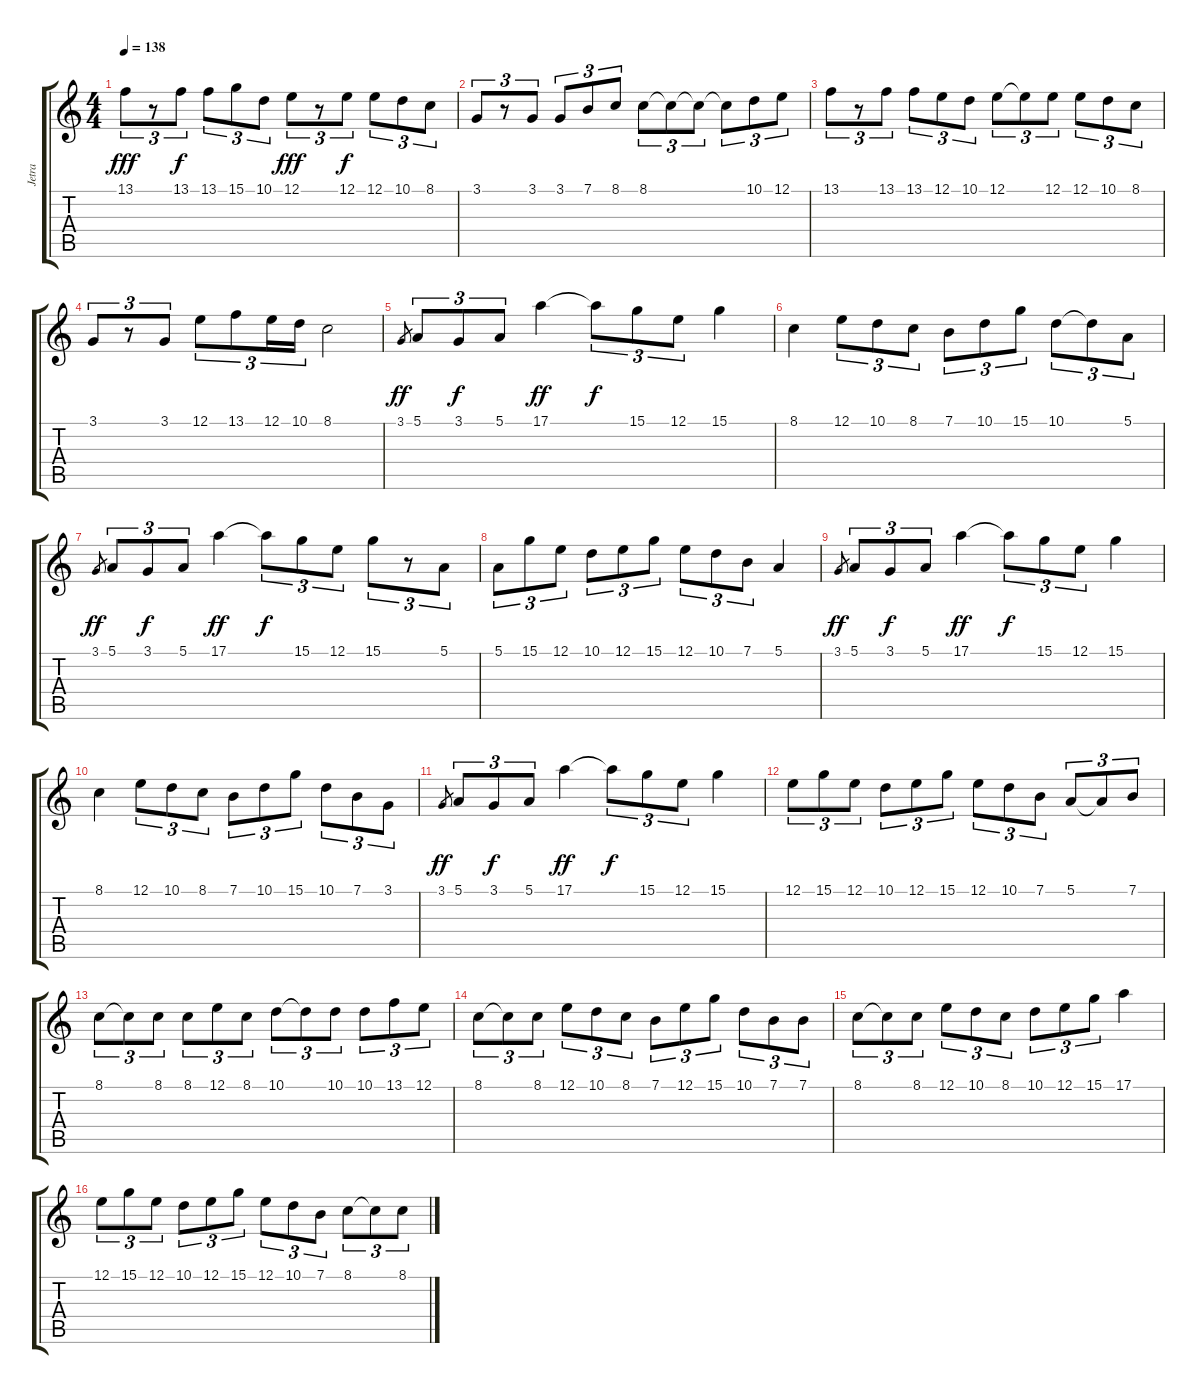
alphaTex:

\track ("Jetra" "Jetra") {instrument flute}
\staff {score tabs}
\tuning (E4 B3 G3 D3 A2 E2) {hide}
\ts (4 4)
\tempo 138
\clef g2
\ks c
13.1.8{tu (3 2) dy fff} r.8{tu (3 2)} 13.1.8{tu (3 2) dy f} 13.1.8{tu (3 2)} 15.1.8{tu (3 2)} 10.1.8{tu (3 2)} 12.1.8{tu (3 2) dy fff} r.8{tu (3 2)} 12.1.8{tu (3 2) dy f} 12.1.8{tu (3 2)} 10.1.8{tu (3 2)} 8.1.8{tu (3 2)} |
3.1.8{tu (3 2)} r.8{tu (3 2)} 3.1.8{tu (3 2)} 3.1.8{tu (3 2)} 7.1.8{tu (3 2)} 8.1.8{tu (3 2)} 8.1.8{tu (3 2)} 8.1{t}.8{tu (3 2)} 8.1{t}.8{tu (3 2)} 8.1{t}.8{tu (3 2)} 10.1.8{tu (3 2)} 12.1.8{tu (3 2)} |
13.1.8{tu (3 2)} r.8{tu (3 2)} 13.1.8{tu (3 2)} 13.1.8{tu (3 2)} 12.1.8{tu (3 2)} 10.1.8{tu (3 2)} 12.1.8{tu (3 2)} 12.1{t}.8{tu (3 2)} 12.1.8{tu (3 2)} 12.1.8{tu (3 2)} 10.1.8{tu (3 2)} 8.1.8{tu (3 2)} |
3.1.8{tu (3 2)} r.8{tu (3 2)} 3.1.8{tu (3 2)} 12.1.8{tu (3 2)} 13.1.8{tu (3 2)} 12.1.16{tu (3 2)} 10.1.16{tu (3 2)} 8.1.2 |
\section ("" "")
3.1.8{gr dy ff} 5.1.8{tu (3 2)} 3.1.8{tu (3 2) dy f} 5.1.8{tu (3 2)} 17.1.4{dy ff} 17.1{t}.8{tu (3 2) dy f} 15.1.8{tu (3 2)} 12.1.8{tu (3 2)} 15.1.4 |
8.1.4 12.1.8{tu (3 2)} 10.1.8{tu (3 2)} 8.1.8{tu (3 2)} 7.1.8{tu (3 2)} 10.1.8{tu (3 2)} 15.1.8{tu (3 2)} 10.1.8{tu (3 2)} 10.1{t}.8{tu (3 2)} 5.1.8{tu (3 2)} |
3.1.8{gr dy ff} 5.1.8{tu (3 2)} 3.1.8{tu (3 2) dy f} 5.1.8{tu (3 2)} 17.1.4{dy ff} 17.1{t}.8{tu (3 2) dy f} 15.1.8{tu (3 2)} 12.1.8{tu (3 2)} 15.1.8{tu (3 2)} r.8{tu (3 2)} 5.1.8{tu (3 2)} |
5.1.8{tu (3 2)} 15.1.8{tu (3 2)} 12.1.8{tu (3 2)} 10.1.8{tu (3 2)} 12.1.8{tu (3 2)} 15.1.8{tu (3 2)} 12.1.8{tu (3 2)} 10.1.8{tu (3 2)} 7.1.8{tu (3 2)} 5.1.4 |
3.1.8{gr dy ff} 5.1.8{tu (3 2)} 3.1.8{tu (3 2) dy f} 5.1.8{tu (3 2)} 17.1.4{dy ff} 17.1{t}.8{tu (3 2) dy f} 15.1.8{tu (3 2)} 12.1.8{tu (3 2)} 15.1.4 |
8.1.4 12.1.8{tu (3 2)} 10.1.8{tu (3 2)} 8.1.8{tu (3 2)} 7.1.8{tu (3 2)} 10.1.8{tu (3 2)} 15.1.8{tu (3 2)} 10.1.8{tu (3 2)} 7.1.8{tu (3 2)} 3.1.8{tu (3 2)} |
3.1.8{gr dy ff} 5.1.8{tu (3 2)} 3.1.8{tu (3 2) dy f} 5.1.8{tu (3 2)} 17.1.4{dy ff} 17.1{t}.8{tu (3 2) dy f} 15.1.8{tu (3 2)} 12.1.8{tu (3 2)} 15.1.4 |
12.1.8{tu (3 2)} 15.1.8{tu (3 2)} 12.1.8{tu (3 2)} 10.1.8{tu (3 2)} 12.1.8{tu (3 2)} 15.1.8{tu (3 2)} 12.1.8{tu (3 2)} 10.1.8{tu (3 2)} 7.1.8{tu (3 2)} 5.1.8{tu (3 2)} 5.1{t}.8{tu (3 2)} 7.1.8{tu (3 2)} |
8.1.8{tu (3 2)} 8.1{t}.8{tu (3 2)} 8.1.8{tu (3 2)} 8.1.8{tu (3 2)} 12.1.8{tu (3 2)} 8.1.8{tu (3 2)} 10.1.8{tu (3 2)} 10.1{t}.8{tu (3 2)} 10.1.8{tu (3 2)} 10.1.8{tu (3 2)} 13.1.8{tu (3 2)} 12.1.8{tu (3 2)} |
8.1.8{tu (3 2)} 8.1{t}.8{tu (3 2)} 8.1.8{tu (3 2)} 12.1.8{tu (3 2)} 10.1.8{tu (3 2)} 8.1.8{tu (3 2)} 7.1.8{tu (3 2)} 12.1.8{tu (3 2)} 15.1.8{tu (3 2)} 10.1.8{tu (3 2)} 7.1.8{tu (3 2)} 7.1.8{tu (3 2)} |
8.1.8{tu (3 2)} 8.1{t}.8{tu (3 2)} 8.1.8{tu (3 2)} 12.1.8{tu (3 2)} 10.1.8{tu (3 2)} 8.1.8{tu (3 2)} 10.1.8{tu (3 2)} 12.1.8{tu (3 2)} 15.1.8{tu (3 2)} 17.1.4 |
12.1.8{tu (3 2)} 15.1.8{tu (3 2)} 12.1.8{tu (3 2)} 10.1.8{tu (3 2)} 12.1.8{tu (3 2)} 15.1.8{tu (3 2)} 12.1.8{tu (3 2)} 10.1.8{tu (3 2)} 7.1.8{tu (3 2)} 8.1.8{tu (3 2)} 8.1{t}.8{tu (3 2)} 8.1.8{tu (3 2)}
